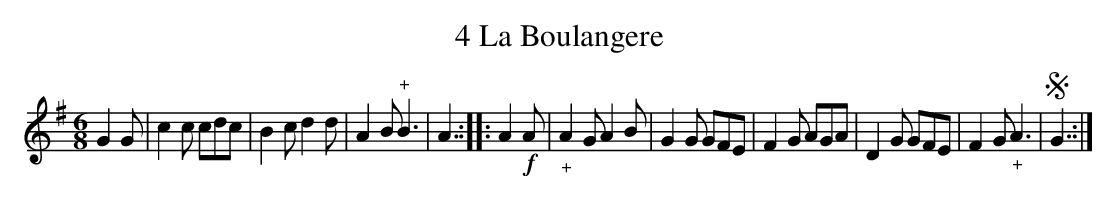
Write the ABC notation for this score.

X:1
T: 4 La Boulangere
M: 6/8
L: 1/8
K: G
G2G |\
c2c cdc | B2c d2d |\
A2B "^+"B3 | A3 :|\
|: A2!f!A |\
"_+"A2G A2B | G2G GFE |\
F2G AGA | D2G GFE |\
F2G "_+"A3 | !segno!G3 :|
